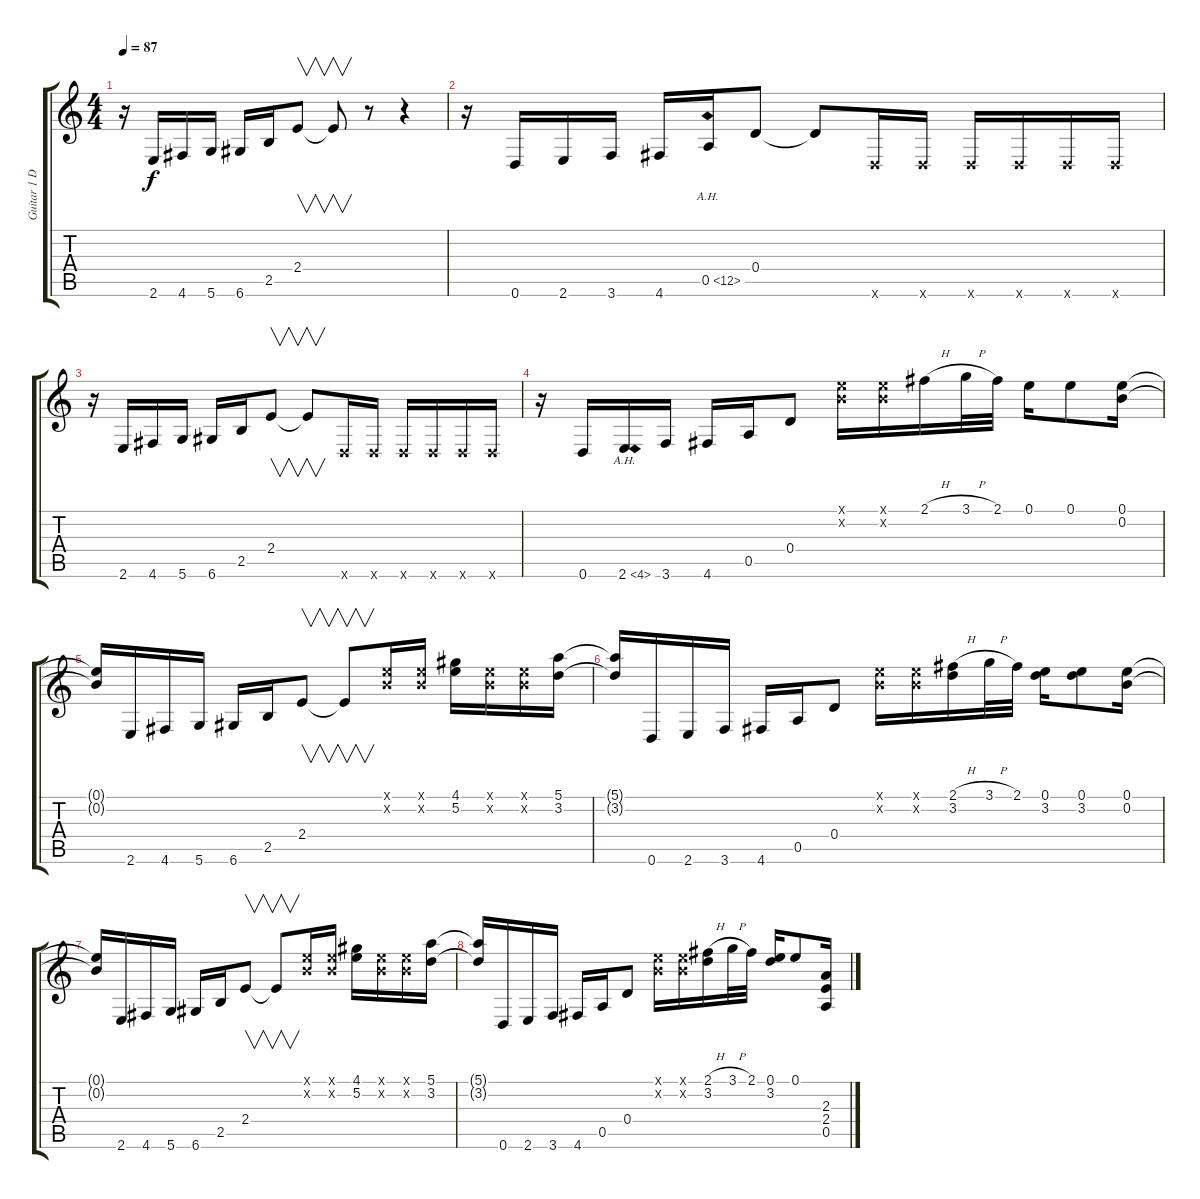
\track ("Guitar 1 Doubled" "Guitar 1 D") {instrument distortionguitar}
\staff {score tabs}
\tuning (E4 B3 G3 D3 A2 D2) {hide}
\ts (4 4)
\tempo 87
\clef g2
\ks c
r.16{dy f instrument distortionguitar} 2.6.16 4.6.16 5.6.16 6.6.16 2.5.16 2.4.8{v} 2.4{t}.8{v} r.8 r.4 |
r.16 0.6.16 2.6.16 3.6.16 4.6.16 0.5{ah 12}.16 0.4.8 0.4{t}.8 0.6{x}.16 0.6{x}.16 0.6{x}.16 0.6{x}.16 0.6{x}.16 0.6{x}.16 |
r.16 2.6.16 4.6.16 5.6.16 6.6.16 2.5.16 2.4.8{v} 2.4{t}.8{v} 0.6{x}.16 0.6{x}.16 0.6{x}.16 0.6{x}.16 0.6{x}.16 0.6{x}.16 |
r.16 0.6.16 2.6{ah 2}.16 3.6.16 4.6.16 0.5.16 0.4.8 (0.1{x} 0.2{x}).16 (0.1{x} 0.2{x}).16 2.1{h}.16 3.1{h}.32 2.1.32 0.1.16 0.1.8 (0.1 0.2).16 |
(0.1{t} 0.2{t}).16 2.6.16 4.6.16 5.6.16 6.6.16 2.5.16 2.4.8{v} 2.4{t}.8{v} (0.1{x} 0.2{x}).16 (0.1{x} 0.2{x}).16 (4.1 5.2).16 (0.1{x} 0.2{x}).16 (0.1{x} 0.2{x}).16 (5.1 3.2).16 |
(5.1{t} 3.2{t}).16 0.6.16 2.6.16 3.6.16 4.6.16 0.5.16 0.4.8 (0.1{x} 0.2{x}).16 (0.1{x} 0.2{x}).16 (2.1{h} 3.2).16 3.1{h}.32 2.1.32 (0.1 3.2).16 (0.1 3.2).8 (0.1 0.2).16 |
(0.1{t} 0.2{t}).16 2.6.16 4.6.16 5.6.16 6.6.16 2.5.16 2.4.8{v} 2.4{t}.8{v} (0.1{x} 0.2{x}).16 (0.1{x} 0.2{x}).16 (4.1 5.2).16 (0.1{x} 0.2{x}).16 (0.1{x} 0.2{x}).16 (5.1 3.2).16 |
(5.1{t} 3.2{t}).16 0.6.16 2.6.16 3.6.16 4.6.16 0.5.16 0.4.8 (0.1{x} 0.2{x}).16 (0.1{x} 0.2{x}).16 (2.1{h} 3.2).16 3.1{h}.32 2.1.32 (0.1 3.2).16 0.1.8 (2.3 2.4 0.5).16
